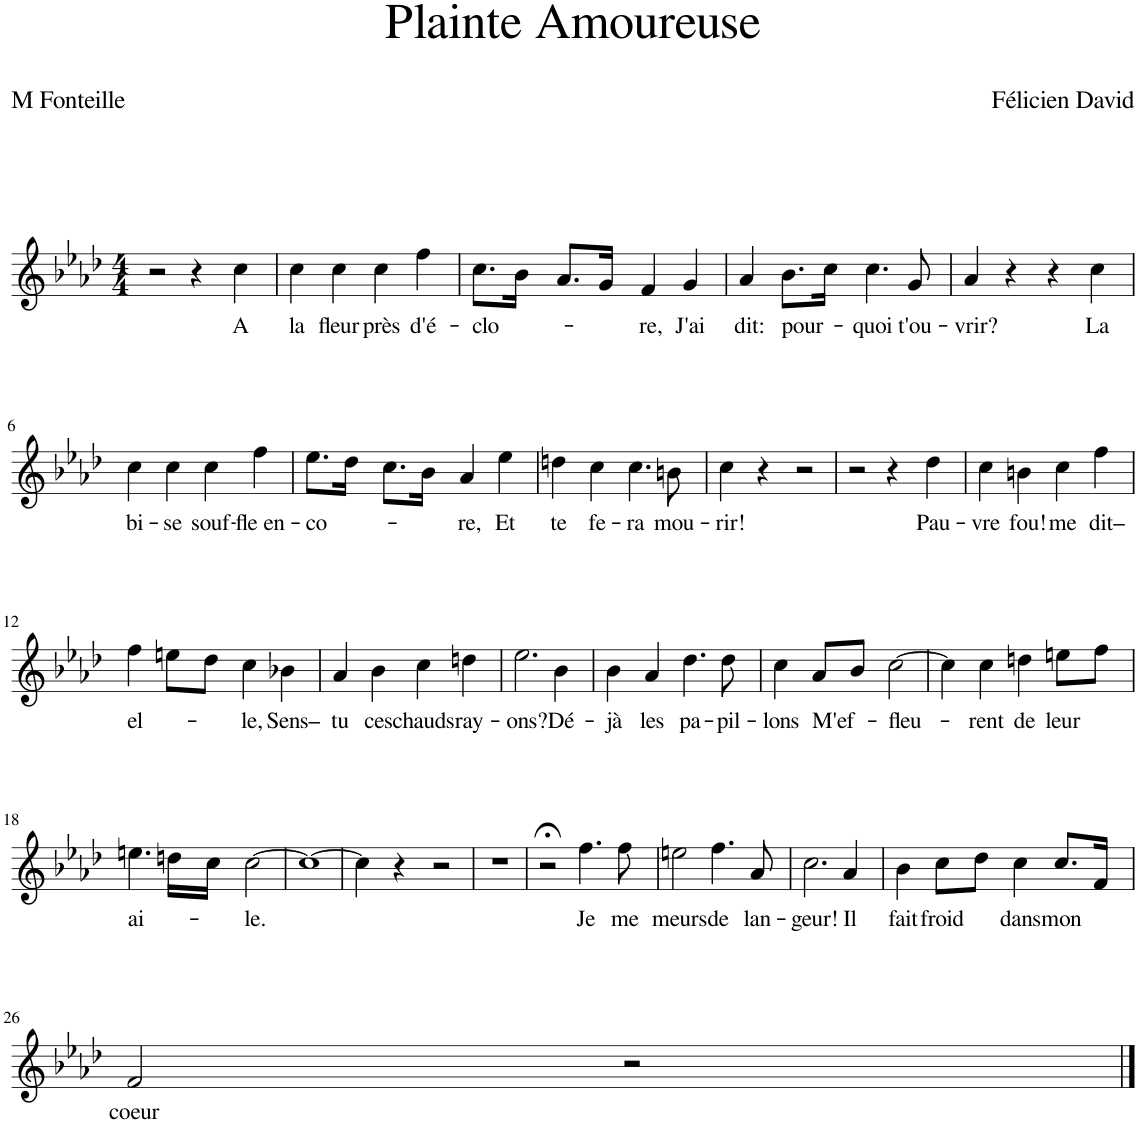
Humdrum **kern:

**kern	**text
*part1	*part1
*staff1	*staff1
*I"Piano	*
*I'Pno	*
*clefG2	*
*k[b-e-a-d-]	*
*M4/4	*
=1	=1
2r	.
4r	.
!	!LO:LY:b
4cc\	A
=2	=2
!	!LO:LY:b
4cc\	la
!	!LO:LY:b
4cc\	fleur
!	!LO:LY:b
4cc\	près
!	!LO:LY:b
4ff\	d'é-
=3	=3
!	!LO:LY:b
8.cc\L	-clo-
16b-\Jk	.
8.a-/L	.
16g/Jk	.
!	!LO:LY:b
4f/	-re,
!	!LO:LY:b
4g/	J'ai
=4	=4
!	!LO:LY:b
4a-/	dit:
!	!LO:LY:b
8.b-\L	pour-
16cc\Jk	.
!	!LO:LY:b
4.cc\	-quoi
!	!LO:LY:b
8g/	t'ou-
=5	=5
!	!LO:LY:b
4a-/	-vrir?
4r	.
4r	.
!	!LO:LY:b
4cc\	La
!!LO:LB:g=z
=6	=6
!	!LO:LY:b
4cc\	bi-
!	!LO:LY:b
4cc\	-se
!	!LO:LY:b
4cc\	souf-
!	!LO:LY:b
4ff\	-fle en-
=7	=7
!	!LO:LY:b
8.ee-\L	-co-
16dd-\Jk	.
8.cc\L	.
16b-\Jk	.
!	!LO:LY:b
4a-/	-re,
!	!LO:LY:b
4ee-\	Et
=8	=8
!	!LO:LY:b
4ddn\	te
!	!LO:LY:b
4cc\	fe-
!	!LO:LY:b
4.cc\	-ra
!	!LO:LY:b
8bn\	mou-
=9	=9
!	!LO:LY:b
4cc\	-rir!
4r	.
2r	.
=10	=10
2r	.
4r	.
!	!LO:LY:b
4dd-\	Pau-
=11	=11
!	!LO:LY:b
4cc\	-vre
!	!LO:LY:b
4bn\	fou!
!	!LO:LY:b
4cc\	me
!	!LO:LY:b
4ff\	dit–
!!LO:LB:g=z
=12	=12
!	!LO:LY:b
4ff\	el-
8een\L	.
8dd-\J	.
!	!LO:LY:b
4cc\	-le,
!	!LO:LY:b
4b-X\	Sens–
=13	=13
!	!LO:LY:b
4a-/	tu
!	!LO:LY:b
4b-\	ces
!	!LO:LY:b
4cc\	chauds
!	!LO:LY:b
4ddn\	ray-
=14	=14
!	!LO:LY:b
2.ee-\	-ons?
!	!LO:LY:b
4b-\	Dé-
=15	=15
!	!LO:LY:b
4b-\	-jà
!	!LO:LY:b
4a-/	les
!	!LO:LY:b
4.dd-\	pa-
!	!LO:LY:b
8dd-\	-pil-
=16	=16
!	!LO:LY:b
4cc\	-lons
!	!LO:LY:b
8a-/L	M'ef-
8b-/J	.
!	!LO:LY:b
[2cc\	-fleu-
=17	=17
4cc\]	.
!	!LO:LY:b
4cc\	-rent
!	!LO:LY:b
4ddn\	de
!	!LO:LY:b
8een\L	leur
8ff\J	.
!!LO:LB:g=z
=18	=18
!	!LO:LY:b
4.een\	ai-
16ddn\LL	.
16cc\JJ	.
!	!LO:LY:b
[2cc\	-le.
=19	=19
1cc_	.
=20	=20
4cc\]	.
4r	.
2r	.
=21	=21
1r	.
=22	=22
2r;<	.
!	!LO:LY:b
4.ff\	Je
!	!LO:LY:b
8ff\	me
=23	=23
!	!LO:LY:b
2een\	meurs
!	!LO:LY:b
4.ff\	de
!	!LO:LY:b
8a-/	lan-
=24	=24
!	!LO:LY:b
2.cc\	-geur!
!	!LO:LY:b
4a-/	Il
=25	=25
!	!LO:LY:b
4b-\	fait
!	!LO:LY:b
8cc\L	froid
8dd-\J	.
!	!LO:LY:b
4cc\	dans
!	!LO:LY:b
8.cc/L	mon
16f/Jk	.
!!LO:LB:g=z
=26	=26
!	!LO:LY:b
2f/	coeur
2r	.
==	==
*-	*-
